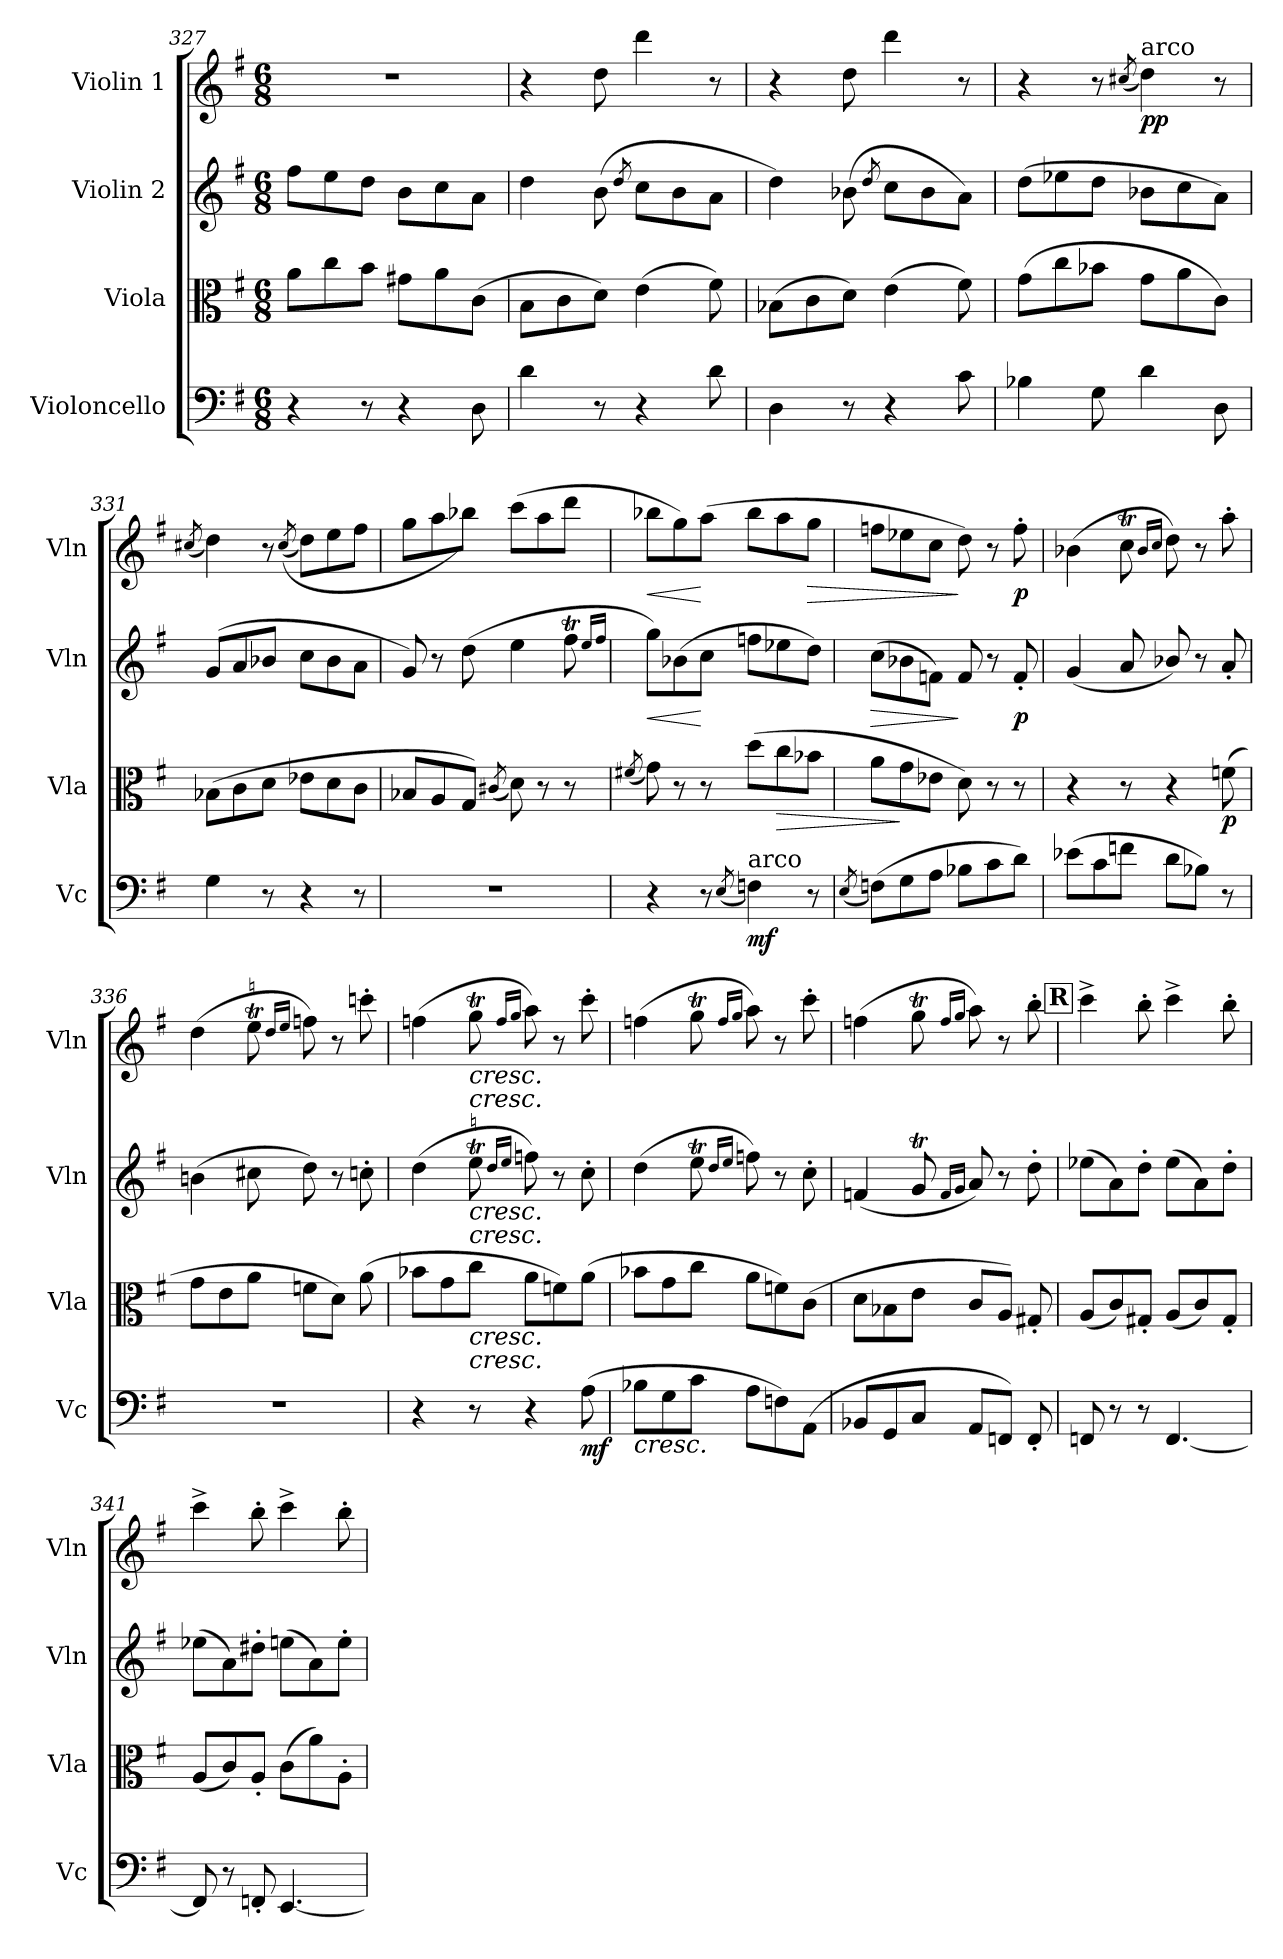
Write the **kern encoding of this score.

**kern	**dynam	**kern	**dynam	**kern	**dynam	**kern	**dynam
*part4	*part4	*part3	*part3	*part2	*part2	*part1	*part1
*staff4	*staff4	*staff3	*staff3	*staff2	*staff2	*staff1	*staff1
*I"Violoncello	*	*I"Viola	*	*I"Violin 2	*	*I"Violin 1	*
*I'Vc	*	*I'Vla	*	*I'Vln	*	*I'Vln	*
*clefF4	*	*clefC3	*	*clefG2	*	*clefG2	*
*k[f#]	*	*k[f#]	*	*k[f#]	*	*k[f#]	*
*M6/8	*	*M6/8	*	*M6/8	*	*M6/8	*
=327	=327	=327	=327	=327	=327	=327	=327
4r	.	8a\L	.	8ff#\L	.	2.r	.
.	.	8cc\	.	8ee\	.	.	.
8r	.	8b\J	.	8dd\J	.	.	.
4r	.	8g#X\L	.	8b\L	.	.	.
.	.	8a\	.	8cc\	.	.	.
8D\	.	(8c\J	.	8a\J	.	.	.
=328	=328	=328	=328	=328	=328	=328	=328
4d\	.	8B\L	.	4dd\	.	4r	.
.	.	8c\	.	.	.	.	.
8r	.	8d\J)	.	(8b\	.	8dd\	.
.	.	.	.	8qdd/	.	.	.
4r	.	(4e\	.	8cc\L	.	4ddd\	.
.	.	.	.	8b\	.	.	.
8d\	.	8f#\)	.	8a\J	.	8r	.
=329	=329	=329	=329	=329	=329	=329	=329
4D\	.	(8B-X\L	.	4dd\)	.	4r	.
.	.	8c\	.	.	.	.	.
8r	.	8d\J)	.	(8b-X\	.	8dd\	.
.	.	.	.	8qdd/	.	.	.
4r	.	(4e\	.	8cc\L	.	4ddd\	.
.	.	.	.	8b-\	.	.	.
8c\	.	8f#\)	.	8a\J)	.	8r	.
=330	=330	=330	=330	=330	=330	=330	=330
4B-X\	.	(8g\L	.	(8dd\L	.	4r	.
.	.	8cc\	.	8ee-X\	.	.	.
8G\	.	8b-X\J	.	8dd\J	.	8r	.
.	.	.	.	.	.	(8qcc#X/	.
!	!	!	!	!	!	!LO:TX:a:t=arco	!
!	!	!	!	!	!	!	!LO:DY:b
4d\	.	8g\L	.	8b-X\L	.	4dd\)	pp
.	.	8a\	.	8cc\	.	.	.
8D\	.	8c\J)	.	8a\J)	.	8r	.
!!LO:LB:g=z
=331	=331	=331	=331	=331	=331	=331	=331
.	.	.	.	.	.	(8qcc#X/	.
4G\	.	(8B-X\L	.	(<8g/L	.	4dd\)	.
.	.	8c\	.	8a/	.	.	.
8r	.	8d\J	.	8b-X/J	.	8r	.
.	.	.	.	.	.	((>8qcc#/	.
4r	.	8e-X\L	.	8cc\L	.	8dd\L)	.
.	.	8d\	.	8b-\	.	8ee\	.
8r	.	8c\J	.	8a\J	.	8ff#\J	.
=332	=332	=332	=332	=332	=332	=332	=332
2.r	.	8B-X/L	.	8g/)	.	8gg\L	.
.	.	8A/	.	8r	.	8aa\	.
.	.	8G/J)	.	(8dd\	.	8bb-X\J)	.
.	.	(8qc#X/	.	.	.	.	.
.	.	8d\)	.	4ee\	.	(8ccc\L	.
.	.	8r	.	.	.	8aa\	.
.	.	8r	.	8ff#t\	.	8ddd\J	.
.	.	.	.	16qee/LL	.	.	.
.	.	.	.	16qff#/JJ	.	.	.
=333	=333	=333	=333	=333	=333	=333	=333
.	.	(8qf#X/	.	.	.	.	.
!	!	!	!	!	!LO:HP:b	!	!LO:HP:b
4r	.	8g\)	.	8gg\L)	<	8bb-X\L	<
.	.	8r	.	(8b-X\	.	8gg\)	.
8r	.	8r	.	8cc\J	[	(8aa\J	[
(8qE/	.	.	.	.	.	.	.
!LO:TX:a:t=arco	!	!	!	!	!	!	!
!	!LO:DY:b	!	!	!	!	!	!
4Fn\)	mf	(8dd\L	.	8ffn\L	.	8bb-\L	.
!	!	!	!LO:HP:b	!	!	!	!
.	.	8cc\	>	8ee-X\	.	8aa\	.
!	!	!	!	!	!	!	!LO:HP:b
8r	.	8b-X\J	.	8dd\J)	.	8gg\J	>
=334	=334	=334	=334	=334	=334	=334	=334
(8qE/	.	.	.	.	.	.	.
!	!	!	!	!	!LO:HP:b	!	!
(8Fn\L)	.	8a\L	.	(8cc\L	>	8ffn\L	.
8G\	.	8g\	]	8b-X\	.	8ee-X\	.
8A\J	.	8e-X\J	.	8fn\J)	.	8cc\J	.
8B-X\L	.	8d\)	.	8f/	]	8dd\)	]
8c\	.	8r	.	8r	.	8r	.
!	!	!	!	!	!LO:DY:b	!	!LO:DY:b
8d\J)	.	8r	.	8f'/	p	8ff'\	p
=335	=335	=335	=335	=335	=335	=335	=335
(8e-X\L	.	4r	.	(4g/	.	(4b-X\	.
8c\	.	.	.	.	.	.	.
8fn\J	.	8r	.	8a/	.	8ccT\	.
.	.	.	.	.	.	16qb-/LL	.
.	.	.	.	.	.	16qcc/JJ	.
8d\L	.	4r	.	8b-X/)	.	8dd\)	.
8B-X\J)	.	.	.	8r	.	8r	.
!	!	!	!LO:DY:b	!	!	!	!
8r	.	(8fn\	p	8a'/	.	8aa'\	.
!!LO:LB:g=z
=336	=336	=336	=336	=336	=336	=336	=336
2.r	.	8g\L	.	(4bn\	.	(4dd\	.
.	.	8e\	.	.	.	.	.
!	!	!	!	!	!	!LO:TX:a:t=♮	!
.	.	8a\J	.	8cc#X\	.	8eeT\	.
.	.	.	.	.	.	16qdd/LL	.
.	.	.	.	.	.	16qee/JJ	.
.	.	8fn\L	.	8dd\)	.	8ffn\)	.
.	.	8d\J)	.	8r	.	8r	.
.	.	(8a\	.	8ccn'\	.	8cccn'\	.
=337	=337	=337	=337	=337	=337	=337	=337
4r	.	8b-X\L	.	(4dd\	.	(4ffn\	.
.	.	8g\	.	.	.	.	.
!	!	!	!	!	!	!LO:TX:b:i:t=cresc.	!
!	!	!	!	!	!	!LO:TX:b:i:t=cresc.	!
!	!	!	!	!LO:TX:a:t=♮	!	!	!
!	!	!	!	!LO:TX:b:i:t=cresc.	!	!	!
!	!	!	!	!LO:TX:b:i:t=cresc.	!	!	!
!	!	!LO:TX:b:i:t=cresc.	!	!	!	!	!
!	!	!LO:TX:b:i:t=cresc.	!	!	!	!	!
8r	.	8cc\J	.	8eeT\	.	8ggT\	.
.	.	.	.	16qdd/LL	.	16qff/LL	.
.	.	.	.	16qee/JJ	.	16qgg/JJ	.
4r	.	8a\L	.	8ffn\)	.	8aa\)	.
.	.	8fn\)	.	8r	.	8r	.
!	!LO:DY:b	!	!	!	!	!	!
(8A\	mf	(8a\J	.	8cc'\	.	8ccc'\	.
=338	=338	=338	=338	=338	=338	=338	=338
!LO:TX:b:i:t=cresc.	!	!	!	!	!	!	!
8B-X\L	.	8b-X\L	.	(4dd\	.	(4ffn\	.
8G\	.	8g\	.	.	.	.	.
8c\J	.	8cc\J	.	8eeT\	.	8ggT\	.
.	.	.	.	16qdd/LL	.	16qff/LL	.
.	.	.	.	16qee/JJ	.	16qgg/JJ	.
8A\L	.	8a\L	.	8ffn\)	.	8aa\)	.
8Fn\)	.	8fn\)	.	8r	.	8r	.
(8AA\J	.	(8c\J	.	8cc'\	.	8ccc'\	.
=339	=339	=339	=339	=339	=339	=339	=339
8BB-X/L	.	8d\L	.	(4fn/	.	(4ffn\	.
8GG/	.	8B-X\	.	.	.	.	.
8C/J	.	8e\J	.	8gT/	.	8ggT\	.
.	.	.	.	16qf/LL	.	16qff/LL	.
.	.	.	.	16qg/JJ	.	16qgg/JJ	.
8AA/L	.	8c/L	.	8a/)	.	8aa\)	.
8FFn/J)	.	8A/J)	.	8r	.	8r	.
8FF'/	.	8G#X'/	.	8dd'\	.	8bb'\	.
!!LO:REH:place=s1:a:B:cj:fs=14:t=R
=340	=340	=340	=340	=340	=340	=340	=340
8FFn/	.	(8A/L	.	(8ee-X\L	.	4ccc^\	.
8r	.	8c/)	.	8a\)	.	.	.
8r	.	8G#X'/J	.	8dd'\J	.	8bb'\	.
[<4.FF/	.	(8A/L	.	(8ee-\L	.	4ccc^\	.
.	.	8c/)	.	8a\)	.	.	.
.	.	8G#'/J	.	8dd'\J	.	8bb'\	.
!!LO:PB:g=z
=341	=341	=341	=341	=341	=341	=341	=341
8FF/]	.	(8A/L	.	(8ee-X\L	.	4ccc^\	.
8r	.	8c/)	.	8a\)	.	.	.
8FFn'/	.	8A'/J	.	8dd#X'\J	.	8bb'\	.
[<4.EE/	.	(8c\L	.	(8een\L	.	4ccc^\	.
.	.	8a\)	.	8a\)	.	.	.
.	.	8A'\J	.	8ee'\J	.	8bb'\	.
=	=	=	=	=	=	=	=
*-	*-	*-	*-	*-	*-	*-	*-
